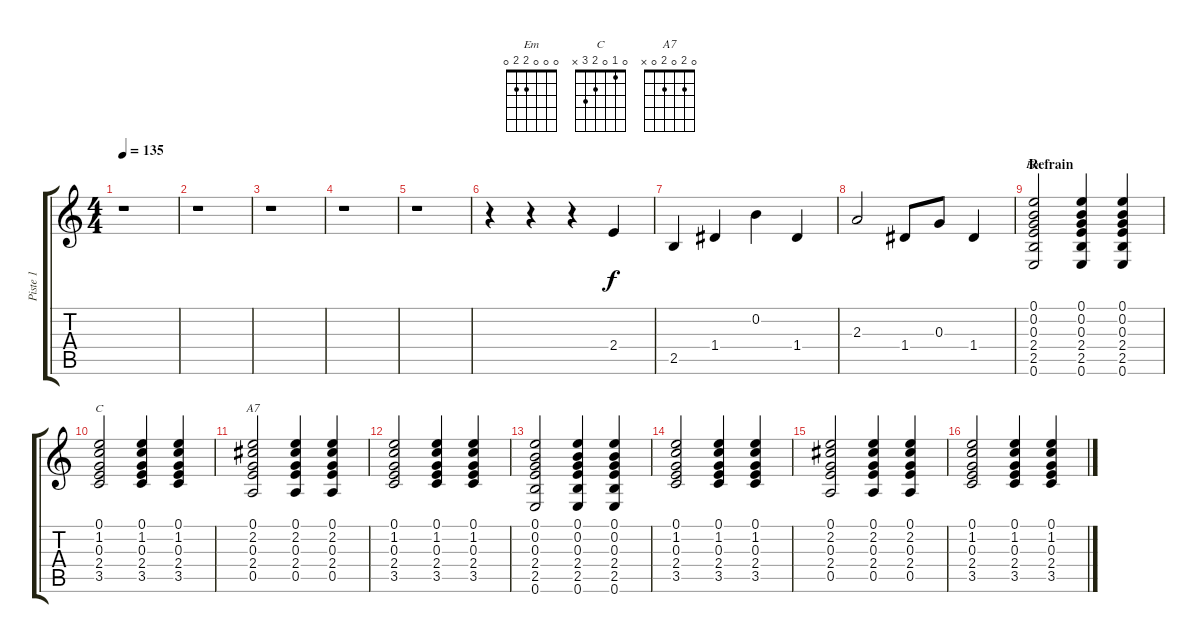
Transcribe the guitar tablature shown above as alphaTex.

\track ("Piste 1" "Piste 1") {instrument acousticguitarsteel}
\staff {score tabs}
\tuning (E4 B3 G3 D3 A2 E2) {hide}
\chord ("Em" 0 0 0 2 2 0)
\chord ("C" 0 1 0 2 3 x)
\chord ("A7" 0 2 0 2 0 x)
\ts (4 4)
\tempo 135
\clef g2
\ks c
r.1{dy mp} |
r.1 |
r.1 |
r.1 |
r.1 |
r.4 r.4 r.4 2.4.4{dy f} |
2.5.4 1.4.4 0.2.4 1.4.4 |
2.3.2 1.4.8 0.3.8 1.4.4 |
\section ("" "Refrain")
(0.1 0.2 0.3 2.4 2.5 0.6).2{ch "Em"} (0.1 0.2 0.3 2.4 2.5 0.6).4 (0.1 0.2 0.3 2.4 2.5 0.6).4 |
(0.1 1.2 0.3 2.4 3.5).2{ch "C"} (0.1 1.2 0.3 2.4 3.5).4 (0.1 1.2 0.3 2.4 3.5).4 |
(0.1 2.2 0.3 2.4 0.5).2{ch "A7"} (0.1 2.2 0.3 2.4 0.5).4 (0.1 2.2 0.3 2.4 0.5).4 |
(0.1 1.2 0.3 2.4 3.5).2 (0.1 1.2 0.3 2.4 3.5).4 (0.1 1.2 0.3 2.4 3.5).4 |
(0.1 0.2 0.3 2.4 2.5 0.6).2 (0.1 0.2 0.3 2.4 2.5 0.6).4 (0.1 0.2 0.3 2.4 2.5 0.6).4 |
(0.1 1.2 0.3 2.4 3.5).2 (0.1 1.2 0.3 2.4 3.5).4 (0.1 1.2 0.3 2.4 3.5).4 |
(0.1 2.2 0.3 2.4 0.5).2 (0.1 2.2 0.3 2.4 0.5).4 (0.1 2.2 0.3 2.4 0.5).4 |
(0.1 1.2 0.3 2.4 3.5).2 (0.1 1.2 0.3 2.4 3.5).4 (0.1 1.2 0.3 2.4 3.5).4
